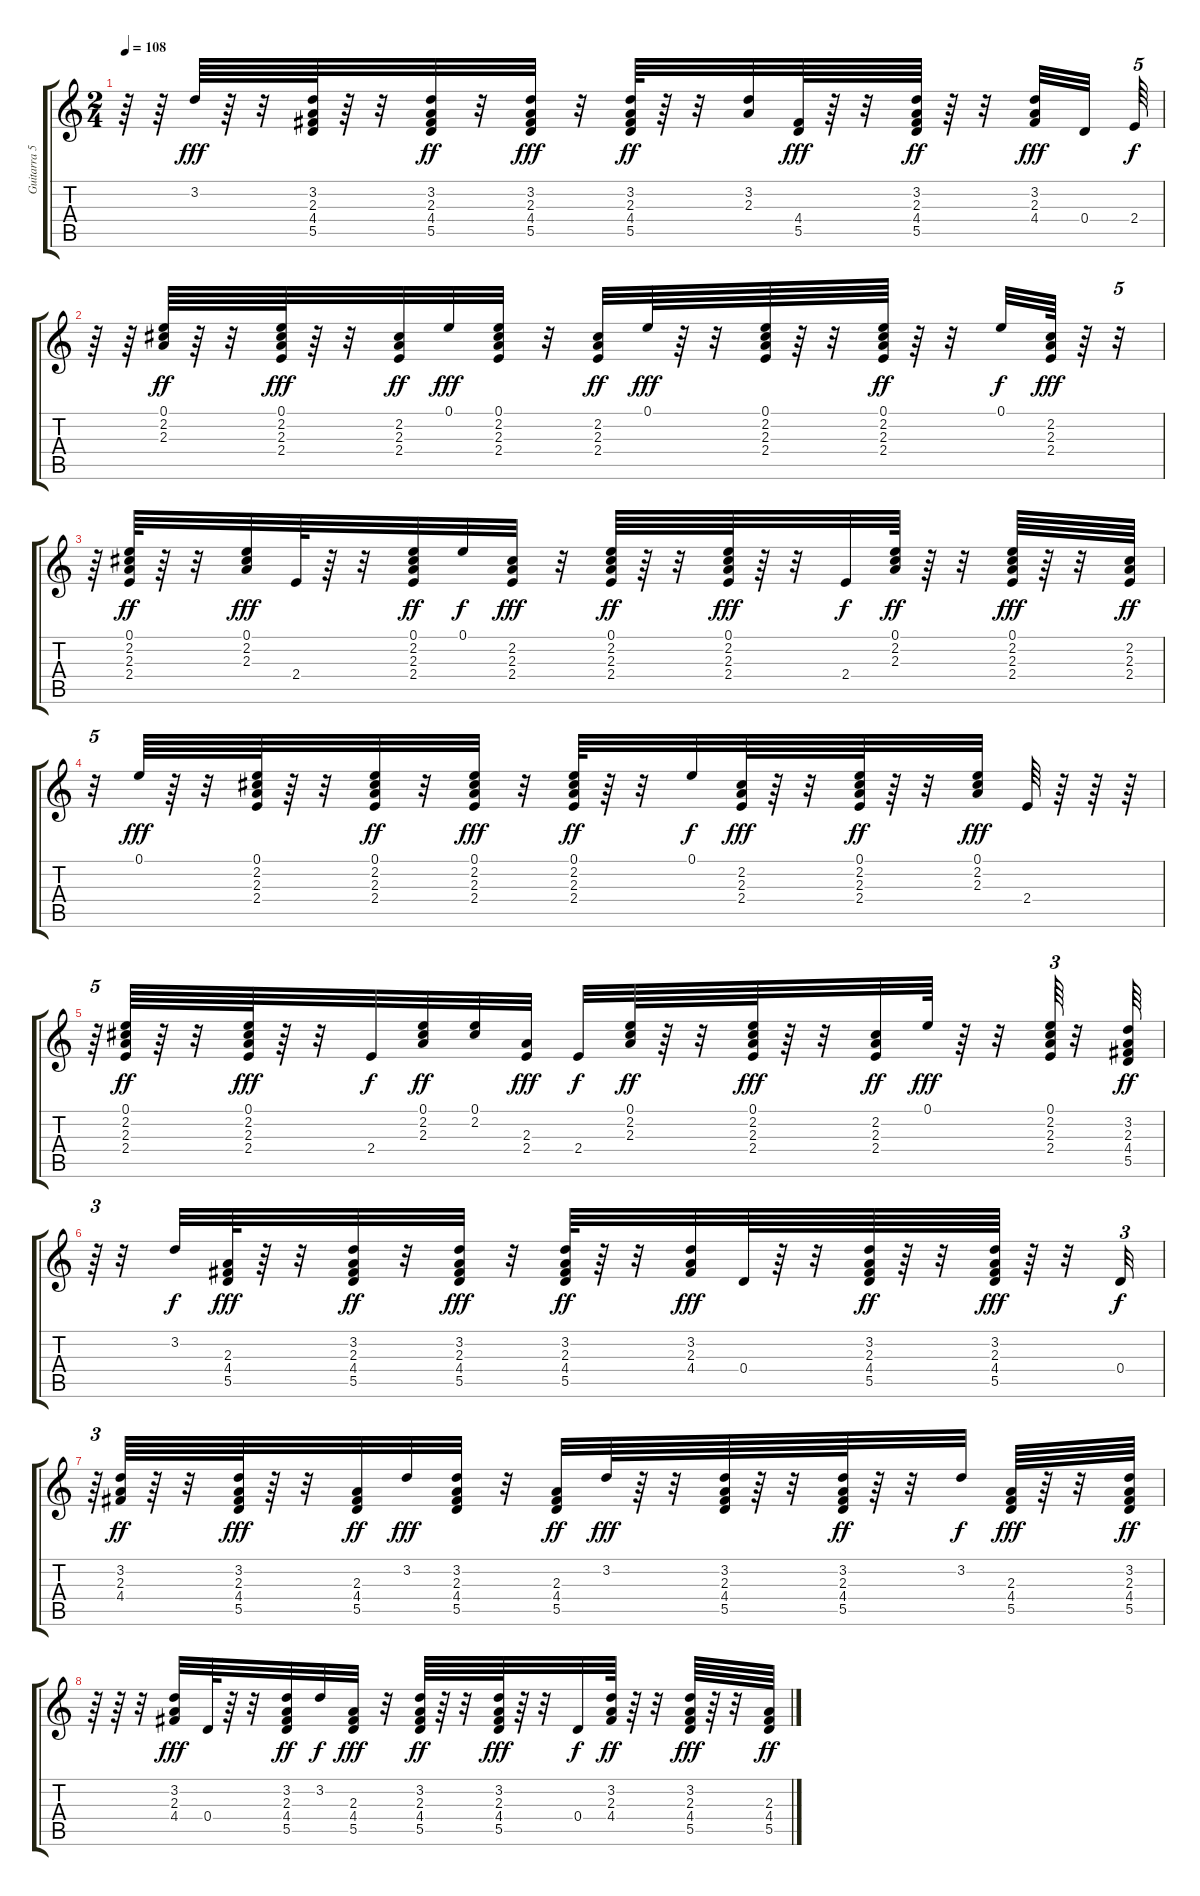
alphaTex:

\track ("Guitarra 5" "Guitarra 5") {instrument acousticguitarsteel}
\staff {score tabs}
\tuning (E4 B3 G3 D3 A2 E2) {hide}
\ts (2 4)
\tempo 108
\clef g2
\ks c
r.64{dy ff} r.64 3.2.64{dy fff} r.64 r.32 (3.2 2.3 4.4 5.5).64 r.64 r.32 (3.2 2.3 4.4 5.5).32{dy ff} r.32 (3.2 2.3 4.4 5.5).32{dy fff} r.32 (3.2 2.3 4.4 5.5).64{dy ff} r.64 r.32 (3.2 2.3).32 (4.4 5.5).64{dy fff} r.64 r.32 (3.2 2.3 4.4 5.5).64{dy ff} r.64 r.32 (3.2 2.3 4.4).32{dy fff} 0.4.32{beam splitsecondary} 2.4.64{tu (5 4) dy f} |
r.64 r.64 (0.1 2.2 2.3).64{dy ff} r.64 r.32 (0.1 2.2 2.3 2.4).64{dy fff} r.64 r.32 (2.2 2.3 2.4).32{dy ff} 0.1.32{dy fff} (0.1 2.2 2.3 2.4).32 r.32 (2.2 2.3 2.4).32{dy ff} 0.1.64{dy fff} r.64 r.32 (0.1 2.2 2.3 2.4).64 r.64 r.32 (0.1 2.2 2.3 2.4).64{dy ff} r.64 r.32 0.1.32{dy f} (2.2 2.3 2.4).64{dy fff} r.64 r.32{tu (5 4)} |
r.64 (0.1 2.2 2.3 2.4).64{dy ff} r.64 r.32 (0.1 2.2 2.3).32{dy fff} 2.4.64 r.64 r.32 (0.1 2.2 2.3 2.4).32{dy ff} 0.1.32{dy f} (2.2 2.3 2.4).32{dy fff} r.32 (0.1 2.2 2.3 2.4).64{dy ff} r.64 r.32 (0.1 2.2 2.3 2.4).64{dy fff} r.64 r.32 2.4.32{dy f} (0.1 2.2 2.3).64{dy ff} r.64 r.32 (0.1 2.2 2.3 2.4).64{dy fff} r.64 r.32 (2.2 2.3 2.4).64{dy ff} |
r.32{tu (5 4)} 0.1.64{dy fff} r.64 r.32 (0.1 2.2 2.3 2.4).64 r.64 r.32 (0.1 2.2 2.3 2.4).32{dy ff} r.32 (0.1 2.2 2.3 2.4).32{dy fff} r.32 (0.1 2.2 2.3 2.4).64{dy ff} r.64 r.32 0.1.32{dy f} (2.2 2.3 2.4).64{dy fff} r.64 r.32 (0.1 2.2 2.3 2.4).64{dy ff} r.64 r.32 (0.1 2.2 2.3).32{dy fff} 2.4.64 r.64 r.64 r.64 |
r.64{tu (5 4)} (0.1 2.2 2.3 2.4).64{dy ff} r.64 r.32 (0.1 2.2 2.3 2.4).64{dy fff} r.64 r.32 2.4.32{dy f} (0.1 2.2 2.3).32{dy ff} (0.1 2.2).32 (2.3 2.4).32{dy fff} 2.4.32{dy f} (0.1 2.2 2.3).64{dy ff} r.64 r.32 (0.1 2.2 2.3 2.4).64{dy fff} r.64 r.32 (2.2 2.3 2.4).32{dy ff} 0.1.64{dy fff} r.64 r.32 (0.1 2.2 2.3 2.4).64{tu (3 2)} r.32 (3.2 2.3 4.4 5.5).64{dy ff} |
r.64{tu (3 2)} r.32 3.2.32{dy f} (2.3 4.4 5.5).64{dy fff} r.64 r.32 (3.2 2.3 4.4 5.5).32{dy ff} r.32 (3.2 2.3 4.4 5.5).32{dy fff} r.32 (3.2 2.3 4.4 5.5).64{dy ff} r.64 r.32 (3.2 2.3 4.4).32{dy fff} 0.4.64 r.64 r.32 (3.2 2.3 4.4 5.5).64{dy ff} r.64 r.32 (3.2 2.3 4.4 5.5).64{dy fff} r.64 r.32 0.4.32{tu (3 2) dy f} |
r.64{tu (3 2)} (3.2 2.3 4.4).64{dy ff} r.64 r.32 (3.2 2.3 4.4 5.5).64{dy fff} r.64 r.32 (2.3 4.4 5.5).32{dy ff} 3.2.32{dy fff} (3.2 2.3 4.4 5.5).32 r.32 (2.3 4.4 5.5).32{dy ff} 3.2.64{dy fff} r.64 r.32 (3.2 2.3 4.4 5.5).64 r.64 r.32 (3.2 2.3 4.4 5.5).64{dy ff} r.64 r.32 3.2.32{dy f} (2.3 4.4 5.5).64{dy fff} r.64 r.32 (3.2 2.3 4.4 5.5).64{dy ff} |
r.64 r.64 r.32 (3.2 2.3 4.4).32{dy fff} 0.4.64 r.64 r.32 (3.2 2.3 4.4 5.5).32{dy ff} 3.2.32{dy f} (2.3 4.4 5.5).32{dy fff} r.32 (3.2 2.3 4.4 5.5).64{dy ff} r.64 r.32 (3.2 2.3 4.4 5.5).64{dy fff} r.64 r.32 0.4.32{dy f} (3.2 2.3 4.4).64{dy ff} r.64 r.32 (3.2 2.3 4.4 5.5).64{dy fff} r.64 r.32 (2.3 4.4 5.5).64{dy ff}
